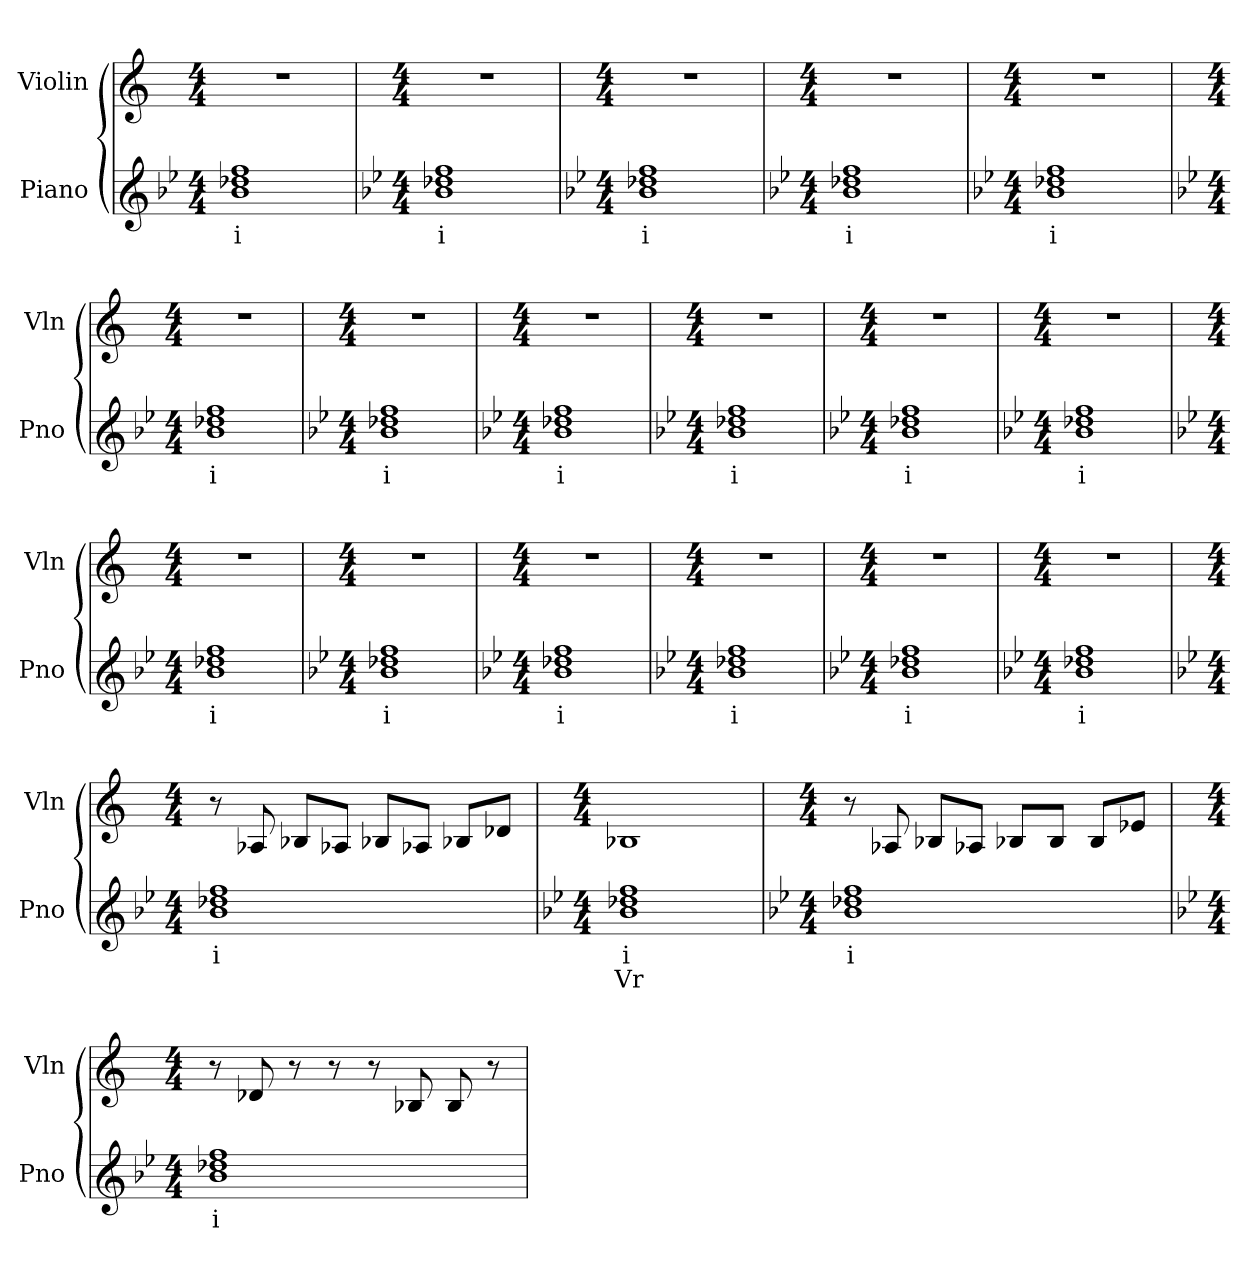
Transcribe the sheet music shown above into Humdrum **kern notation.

**kern	**text	**text	**kern
*part2	*part2	*part2	*part1
*staff2	*staff2	*staff2	*staff1
*I"Piano	*	*	*I"Violin
*I'Pno	*	*	*I'Vln
*k[b-e-]	*	*	*
*B-:	*	*	*
*M4/4	*	*	*M4/4
=	=	=	=
1b- 1dd-X 1ff	i	.	1r
=	=	=	=
*k[b-e-]	*	*	*
*B-:	*	*	*
*M4/4	*	*	*M4/4
1b- 1dd-X 1ff	i	.	1r
=	=	=	=
*k[b-e-]	*	*	*
*B-:	*	*	*
*M4/4	*	*	*M4/4
1b- 1dd-X 1ff	i	.	1r
=	=	=	=
*k[b-e-]	*	*	*
*B-:	*	*	*
*M4/4	*	*	*M4/4
1b- 1dd-X 1ff	i	.	1r
=	=	=	=
*k[b-e-]	*	*	*
*B-:	*	*	*
*M4/4	*	*	*M4/4
1b- 1dd-X 1ff	i	.	1r
=	=	=	=
*k[b-e-]	*	*	*
*B-:	*	*	*
*M4/4	*	*	*M4/4
1b- 1dd-X 1ff	i	.	1r
=	=	=	=
*k[b-e-]	*	*	*
*B-:	*	*	*
*M4/4	*	*	*M4/4
1b- 1dd-X 1ff	i	.	1r
=	=	=	=
*k[b-e-]	*	*	*
*B-:	*	*	*
*M4/4	*	*	*M4/4
1b- 1dd-X 1ff	i	.	1r
=	=	=	=
*k[b-e-]	*	*	*
*B-:	*	*	*
*M4/4	*	*	*M4/4
1b- 1dd-X 1ff	i	.	1r
=	=	=	=
*k[b-e-]	*	*	*
*B-:	*	*	*
*M4/4	*	*	*M4/4
1b- 1dd-X 1ff	i	.	1r
=	=	=	=
*k[b-e-]	*	*	*
*B-:	*	*	*
*M4/4	*	*	*M4/4
1b- 1dd-X 1ff	i	.	1r
=	=	=	=
*k[b-e-]	*	*	*
*B-:	*	*	*
*M4/4	*	*	*M4/4
1b- 1dd-X 1ff	i	.	1r
=	=	=	=
*k[b-e-]	*	*	*
*B-:	*	*	*
*M4/4	*	*	*M4/4
1b- 1dd-X 1ff	i	.	1r
=	=	=	=
*k[b-e-]	*	*	*
*B-:	*	*	*
*M4/4	*	*	*M4/4
1b- 1dd-X 1ff	i	.	1r
=	=	=	=
*k[b-e-]	*	*	*
*B-:	*	*	*
*M4/4	*	*	*M4/4
1b- 1dd-X 1ff	i	.	1r
=	=	=	=
*k[b-e-]	*	*	*
*B-:	*	*	*
*M4/4	*	*	*M4/4
1b- 1dd-X 1ff	i	.	1r
=	=	=	=
*k[b-e-]	*	*	*
*B-:	*	*	*
*M4/4	*	*	*M4/4
1b- 1dd-X 1ff	i	.	1r
=	=	=	=
*k[b-e-]	*	*	*
*B-:	*	*	*
*M4/4	*	*	*M4/4
1b- 1dd-X 1ff	i	.	8r
.	.	.	8A-X
.	.	.	8B-XL
.	.	.	8A-XJ
.	.	.	8B-XL
.	.	.	8A-XJ
.	.	.	8B-XL
.	.	.	8d-XJ
=	=	=	=
*k[b-e-]	*	*	*
*B-:	*	*	*
*M4/4	*	*	*M4/4
1b- 1dd-X 1ff	i	Vr	1B-X
=	=	=	=
*k[b-e-]	*	*	*
*B-:	*	*	*
*M4/4	*	*	*M4/4
1b- 1dd-X 1ff	i	.	8r
.	.	.	8A-X
.	.	.	8B-XL
.	.	.	8A-XJ
.	.	.	8B-XL
.	.	.	8B-J
.	.	.	8B-L
.	.	.	8e-XJ
=	=	=	=
*k[b-e-]	*	*	*
*B-:	*	*	*
*M4/4	*	*	*M4/4
1b- 1dd-X 1ff	i	.	8r
.	.	.	8d-X
.	.	.	8r
.	.	.	8r
.	.	.	8r
.	.	.	8B-X
.	.	.	8B-
.	.	.	8r
=	=	=	=
*-	*-	*-	*-
